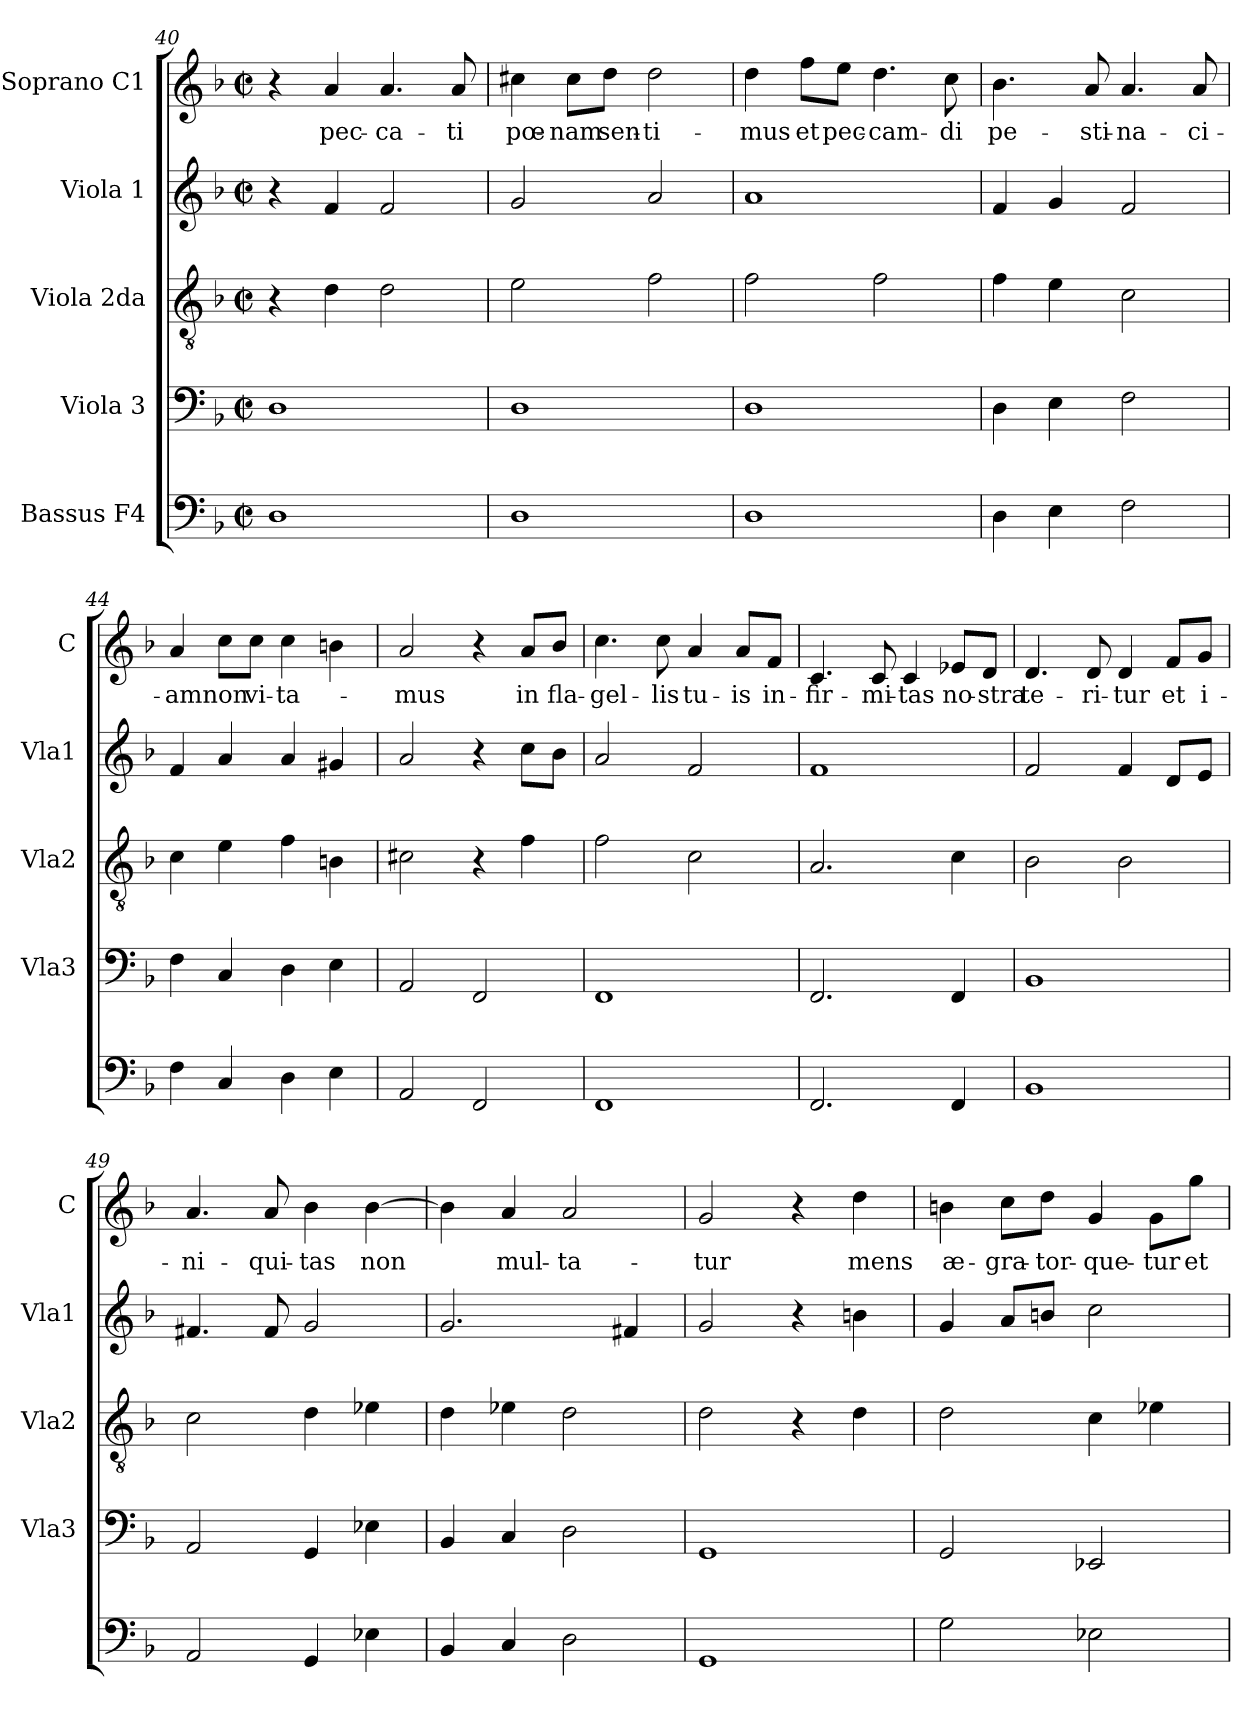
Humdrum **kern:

**kern	**kern	**kern	**kern	**kern	**text
*part5	*part4	*part3	*part2	*part1	*part1
*staff5	*staff4	*staff3	*staff2	*staff1	*staff1
*I"Bassus F4	*I"Viola 3	*I"Viola 2da	*I"Viola 1	*I"Soprano C1	*
*	*I'Vla3	*I'Vla2	*I'Vla1	*I'C	*
*clefF4	*clefF4	*clefGv2	*clefG2	*clefG2	*
*k[b-]	*k[b-]	*k[b-]	*k[b-]	*k[b-]	*
*F:	*F:	*F:	*F:	*F:	*
*M2/2	*M2/2	*M2/2	*M2/2	*M2/2	*
*met(c|)	*met(c|)	*met(c|)	*met(c|)	*met(c|)	*
=40	=40	=40	=40	=40	=40
1D	1D	4r	4r	4r	.
!	!	!	!	!	!LO:LY:b
.	.	4d\	4f/	4a/	pec-
!	!	!	!	!	!LO:LY:b
.	.	2d\	2f/	4.a/	-ca-
!	!	!	!	!	!LO:LY:b
.	.	.	.	8a/	-ti
=41	=41	=41	=41	=41	=41
!	!	!	!	!	!LO:LY:b
1D	1D	2e\	2g/	4cc#X\	pœ-
!	!	!	!	!	!LO:LY:b
.	.	.	.	8cc#\L	-nam
!	!	!	!	!	!LO:LY:b
.	.	.	.	8dd\J	sen-
!	!	!	!	!	!LO:LY:b
.	.	2f\	2a/	2dd\	-ti-
=42	=42	=42	=42	=42	=42
!	!	!	!	!	!LO:LY:b
1D	1D	2f\	1a	4dd\	-mus
!	!	!	!	!	!LO:LY:b
.	.	.	.	8ff\L	et
!	!	!	!	!	!LO:LY:b
.	.	.	.	8ee\J	pec-
!	!	!	!	!	!LO:LY:b
.	.	2f\	.	4.dd\	-cam-
!	!	!	!	!	!LO:LY:b
.	.	.	.	8cc\	-di
!!LO:LB:g=z
=43	=43	=43	=43	=43	=43
!	!	!	!	!	!LO:LY:b
4D\	4D\	4f\	4f/	4.b-\	pe-
4E\	4E\	4e\	4g/	.	.
!	!	!	!	!	!LO:LY:b
.	.	.	.	8a/	-sti-
!	!	!	!	!	!LO:LY:b
2F\	2F\	2c\	2f/	4.a/	-na-
!	!	!	!	!	!LO:LY:b
.	.	.	.	8a/	-ci-
=44	=44	=44	=44	=44	=44
!	!	!	!	!	!LO:LY:b
4F\	4F\	4c\	4f/	4a/	-am
!	!	!	!	!	!LO:LY:b
4C/	4C/	4e\	4a/	8cc\L	non
!	!	!	!	!	!LO:LY:b
.	.	.	.	8cc\J	vi-
!	!	!	!	!	!LO:LY:b
4D\	4D\	4f\	4a/	4cc\	-ta-
4E\	4E\	4Bn\	4g#X/	4bn\	.
=45	=45	=45	=45	=45	=45
!	!	!	!	!	!LO:LY:b
2AA/	2AA/	2c#X\	2a/	2a/	-mus
2FF/	2FF/	4r	4r	4r	.
!	!	!	!	!	!LO:LY:b
.	.	4f\	8cc\L	8a/L	in
!	!	!	!	!	!LO:LY:b
.	.	.	8b-\J	8b-/J	fla-
=46	=46	=46	=46	=46	=46
!	!	!	!	!	!LO:LY:b
1FF	1FF	2f\	2a/	4.cc\	-gel-
!	!	!	!	!	!LO:LY:b
.	.	.	.	8cc\	-lis
!	!	!	!	!	!LO:LY:b
.	.	2c\	2f/	4a/	tu-
!	!	!	!	!	!LO:LY:b
.	.	.	.	8a/L	-is
!	!	!	!	!	!LO:LY:b
.	.	.	.	8f/J	in-
=47	=47	=47	=47	=47	=47
!	!	!	!	!	!LO:LY:b
2.FF/	2.FF/	2.A/	1f	4.c/	-fir-
!	!	!	!	!	!LO:LY:b
.	.	.	.	8c/	-mi-
!	!	!	!	!	!LO:LY:b
.	.	.	.	4c/	-tas
!	!	!	!	!	!LO:LY:b
4FF/	4FF/	4c\	.	8e-X/L	no-
!	!	!	!	!	!LO:LY:b
.	.	.	.	8d/J	-stra
!!LO:PB:g=z
=48	=48	=48	=48	=48	=48
!	!	!	!	!	!LO:LY:b
1BB-	1BB-	2B-\	2f/	4.d/	te-
!	!	!	!	!	!LO:LY:b
.	.	.	.	8d/	-ri-
!	!	!	!	!	!LO:LY:b
.	.	2B-\	4f/	4d/	-tur
!	!	!	!	!	!LO:LY:b
.	.	.	8d/L	8f/L	et
!	!	!	!	!	!LO:LY:b
.	.	.	8e/J	8g/J	i-
=49	=49	=49	=49	=49	=49
!	!	!	!	!	!LO:LY:b
2AA/	2AA/	2c\	4.f#X/	4.a/	-ni-
!	!	!	!	!	!LO:LY:b
.	.	.	8f#/	8a/	-qui-
!	!	!	!	!	!LO:LY:b
4GG/	4GG/	4d\	2g/	4b-\	-tas
!	!	!	!	!	!LO:LY:b
4E-X\	4E-X\	4e-X\	.	[4b-\	non
=50	=50	=50	=50	=50	=50
4BB-/	4BB-/	4d\	2.g/	4b-\]	.
!	!	!	!	!	!LO:LY:b
4C/	4C/	4e-X\	.	4a/	mul-
!	!	!	!	!	!LO:LY:b
2D\	2D\	2d\	.	2a/	-ta-
.	.	.	4f#X/	.	.
=51	=51	=51	=51	=51	=51
!	!	!	!	!	!LO:LY:b
1GG	1GG	2d\	2g/	2g/	-tur
.	.	4r	4r	4r	.
!	!	!	!	!	!LO:LY:b
.	.	4d\	4bn\	4dd\	mens
=52	=52	=52	=52	=52	=52
!	!	!	!	!	!LO:LY:b
2G\	2GG/	2d\	4g/	4bn\	æ-
!	!	!	!	!	!LO:LY:b
.	.	.	8a/L	8cc\L	-gra-
!	!	!	!	!	!LO:LY:b
.	.	.	8bn/J	8dd\J	-tor-
!	!	!	!	!	!LO:LY:b
2E-X\	2EE-X/	4c\	2cc\	4g/	-que-
!	!	!	!	!	!LO:LY:b
.	.	4e-X\	.	8g\L	-tur
!	!	!	!	!	!LO:LY:b
.	.	.	.	8gg\J	et
=	=	=	=	=	=
*-	*-	*-	*-	*-	*-
